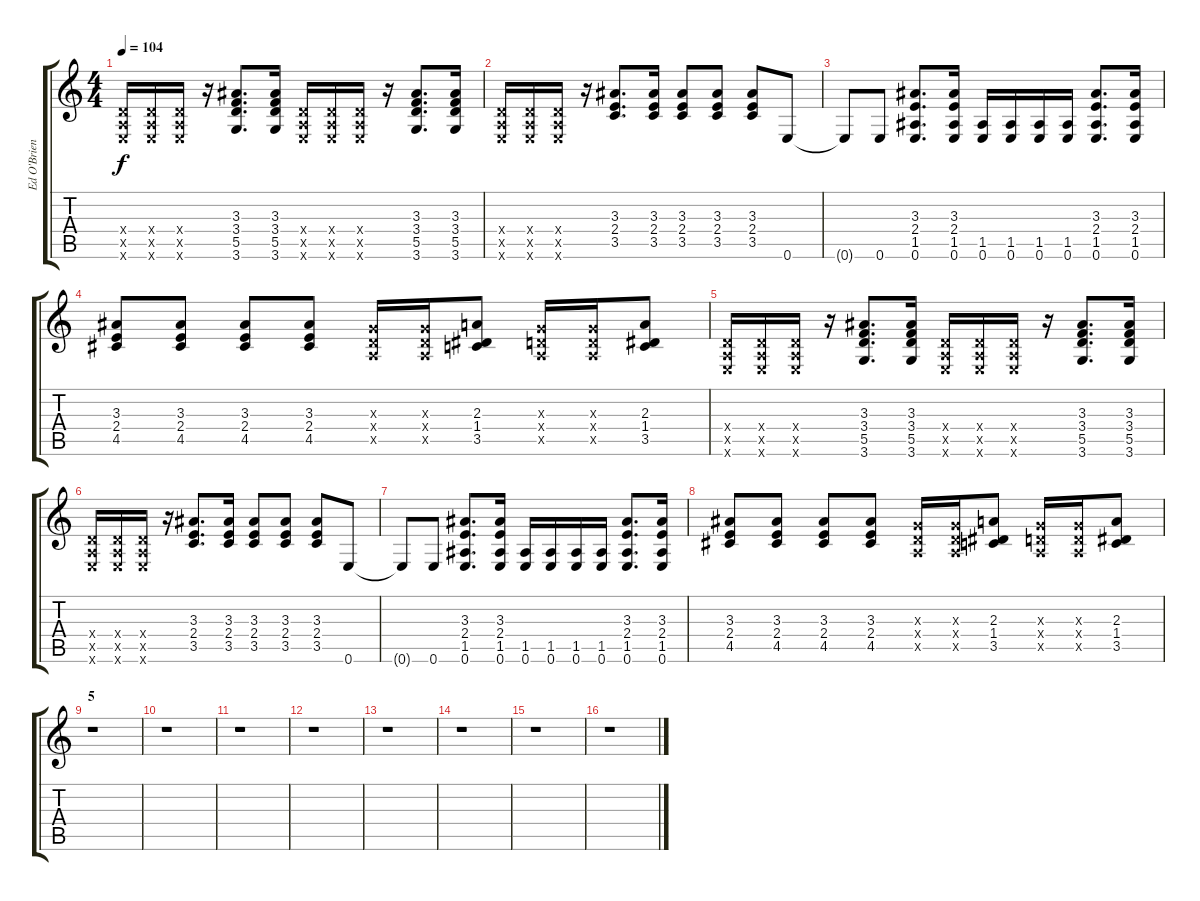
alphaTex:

\track ("Ed O'Brien" "Ed O'Brien") {instrument overdrivenguitar}
\staff {score tabs}
\tuning (E4 B3 G3 D3 A2 E2) {hide}
\ts (4 4)
\tempo 104
\clef g2
\ks c
(0.4{x} 0.5{x} 0.6{x}).16{dy f} (0.4{x} 0.5{x} 0.6{x}).16 (0.4{x} 0.5{x} 0.6{x}).16 r.16 (3.3 3.4 5.5 3.6).8{d} (3.3 3.4 5.5 3.6).16 (0.4{x} 0.5{x} 0.6{x}).16 (0.4{x} 0.5{x} 0.6{x}).16 (0.4{x} 0.5{x} 0.6{x}).16 r.16 (3.3 3.4 5.5 3.6).8{d} (3.3 3.4 5.5 3.6).16 |
(0.4{x} 0.5{x} 0.6{x}).16 (0.4{x} 0.5{x} 0.6{x}).16 (0.4{x} 0.5{x} 0.6{x}).16 r.16 (3.3 2.4 3.5).8{d} (3.3 2.4 3.5).16 (3.3 2.4 3.5).8 (3.3 2.4 3.5).8 (3.3 2.4 3.5).8 0.6.8 |
0.6{t}.8 0.6.8 (3.3 2.4 1.5 0.6).8{d} (3.3 2.4 1.5 0.6).16 (1.5 0.6).16 (1.5 0.6).16 (1.5 0.6).16 (1.5 0.6).16 (3.3 2.4 1.5 0.6).8{d} (3.3 2.4 1.5 0.6).16 |
(3.3 2.4 4.5).8 (3.3 2.4 4.5).8 (3.3 2.4 4.5).8 (3.3 2.4 4.5).8 (0.3{x} 0.4{x} 0.5{x}).16 (0.3{x} 0.4{x} 0.5{x}).16 (2.3 1.4 3.5).8 (0.3{x} 0.4{x} 0.5{x}).16 (0.3{x} 0.4{x} 0.5{x}).16 (2.3 1.4 3.5).8 |
(0.4{x} 0.5{x} 0.6{x}).16 (0.4{x} 0.5{x} 0.6{x}).16 (0.4{x} 0.5{x} 0.6{x}).16 r.16 (3.3 3.4 5.5 3.6).8{d} (3.3 3.4 5.5 3.6).16 (0.4{x} 0.5{x} 0.6{x}).16 (0.4{x} 0.5{x} 0.6{x}).16 (0.4{x} 0.5{x} 0.6{x}).16 r.16 (3.3 3.4 5.5 3.6).8{d} (3.3 3.4 5.5 3.6).16 |
(0.4{x} 0.5{x} 0.6{x}).16 (0.4{x} 0.5{x} 0.6{x}).16 (0.4{x} 0.5{x} 0.6{x}).16 r.16 (3.3 2.4 3.5).8{d} (3.3 2.4 3.5).16 (3.3 2.4 3.5).8 (3.3 2.4 3.5).8 (3.3 2.4 3.5).8 0.6.8 |
0.6{t}.8 0.6.8 (3.3 2.4 1.5 0.6).8{d} (3.3 2.4 1.5 0.6).16 (1.5 0.6).16 (1.5 0.6).16 (1.5 0.6).16 (1.5 0.6).16 (3.3 2.4 1.5 0.6).8{d} (3.3 2.4 1.5 0.6).16 |
(3.3 2.4 4.5).8 (3.3 2.4 4.5).8 (3.3 2.4 4.5).8 (3.3 2.4 4.5).8 (0.3{x} 0.4{x} 0.5{x}).16 (0.3{x} 0.4{x} 0.5{x}).16 (2.3 1.4 3.5).8 (0.3{x} 0.4{x} 0.5{x}).16 (0.3{x} 0.4{x} 0.5{x}).16 (2.3 1.4 3.5).8 |
\section ("" "5")
r.1 |
r.1 |
r.1 |
r.1 |
r.1 |
r.1 |
r.1 |
r.1
